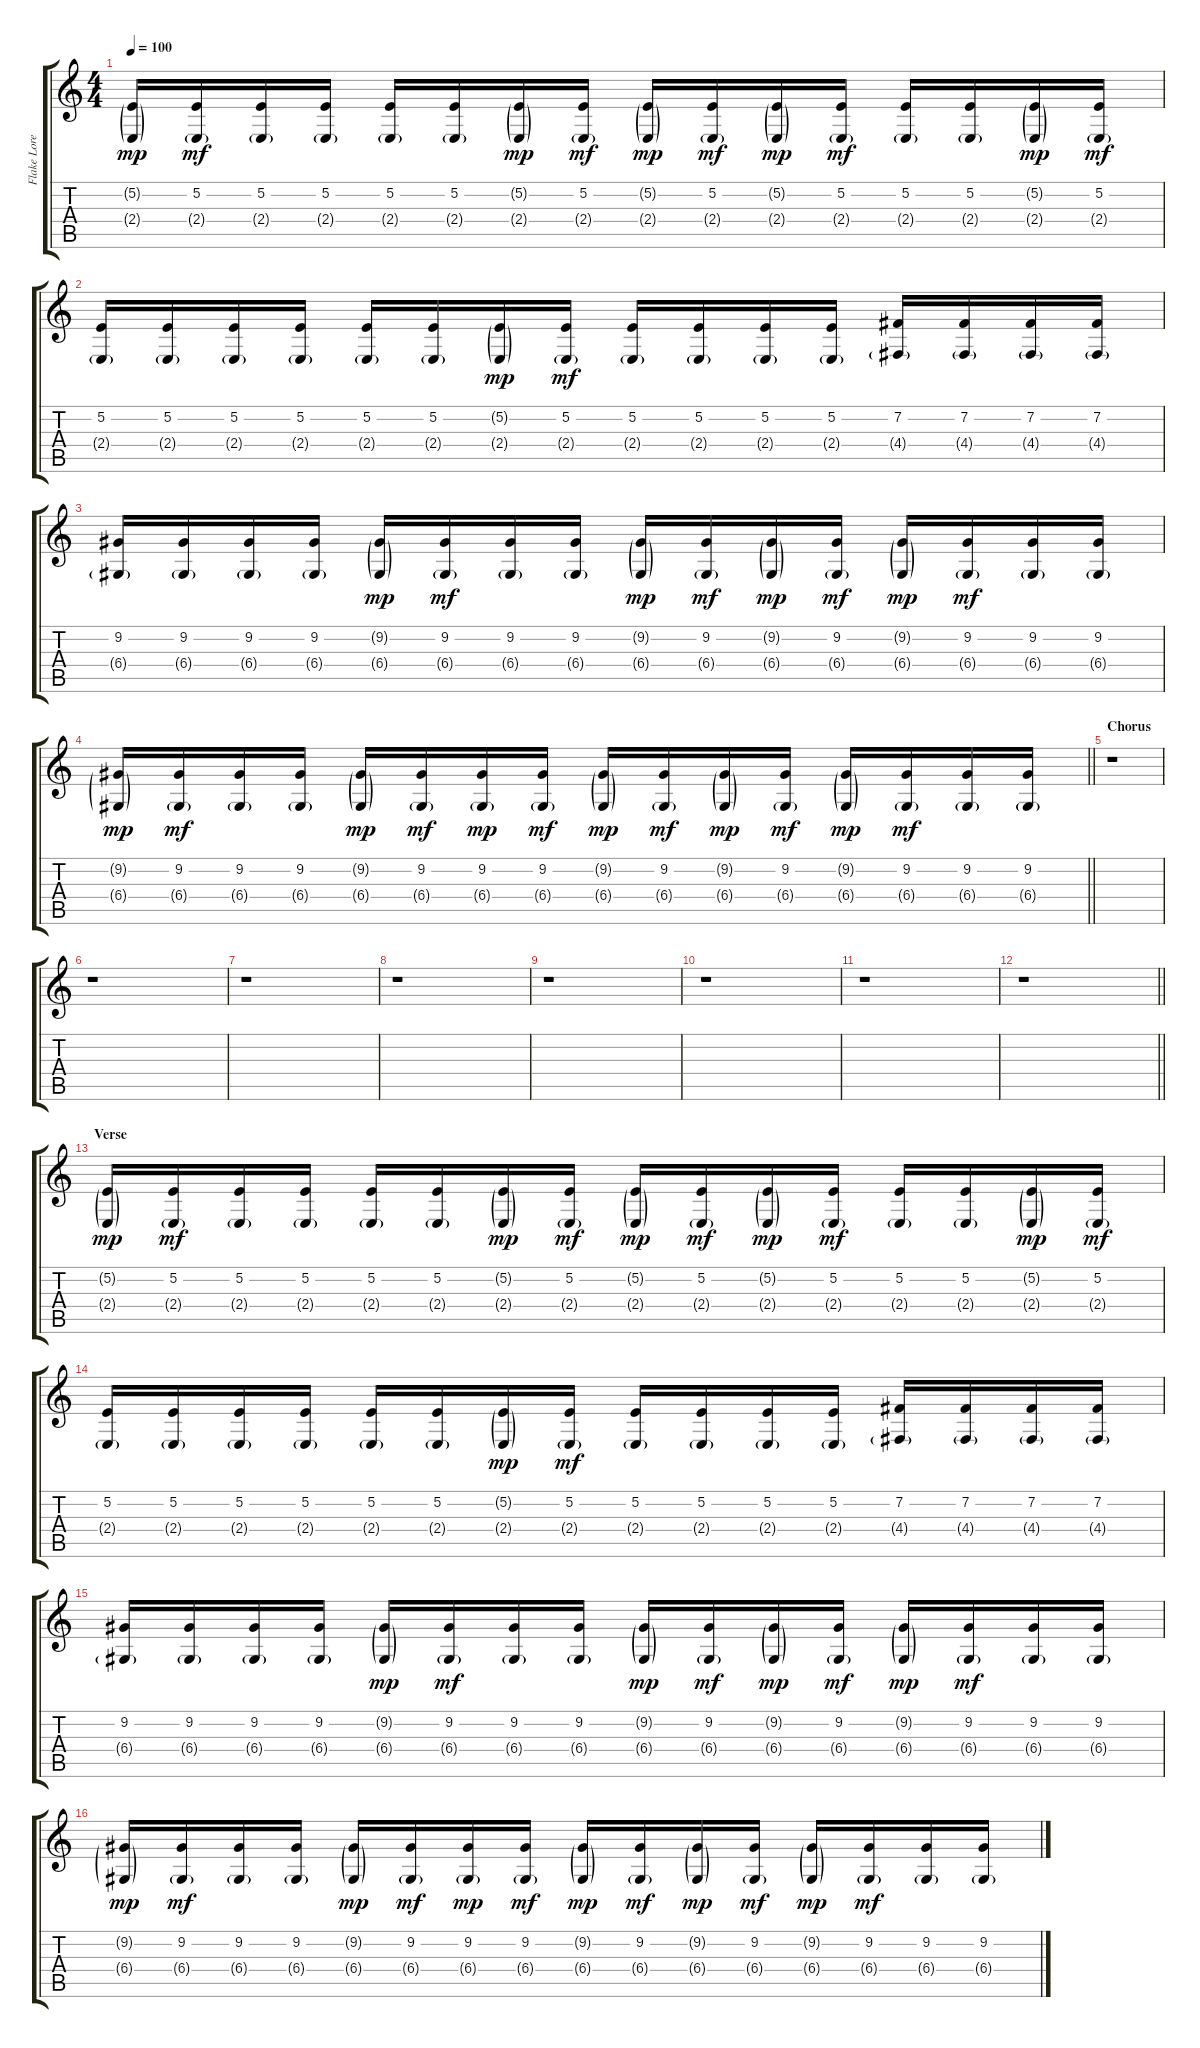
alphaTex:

\track ("Flake Lorenz" "Flake Lore") {instrument pad3polysynth}
\staff {score tabs}
\tuning (E4 B3 G3 D3 A2 D2) {hide}
\ts (4 4)
\tempo 100
\clef g2
\ks c
(5.2{g} 2.4{g}).16{dy mp} (5.2 2.4{g}).16{dy mf} (5.2 2.4{g}).16 (5.2 2.4{g}).16 (5.2 2.4{g}).16 (5.2 2.4{g}).16 (5.2{g} 2.4{g}).16{dy mp} (5.2 2.4{g}).16{dy mf} (5.2{g} 2.4{g}).16{dy mp volume 10} (5.2 2.4{g}).16{dy mf} (5.2{g} 2.4{g}).16{dy mp} (5.2 2.4{g}).16{dy mf} (5.2 2.4{g}).16 (5.2 2.4{g}).16 (5.2{g} 2.4{g}).16{dy mp} (5.2 2.4{g}).16{dy mf} |
(5.2 2.4{g}).16 (5.2 2.4{g}).16 (5.2 2.4{g}).16 (5.2 2.4{g}).16 (5.2 2.4{g}).16 (5.2 2.4{g}).16 (5.2{g} 2.4{g}).16{dy mp} (5.2 2.4{g}).16{dy mf} (5.2 2.4{g}).16 (5.2 2.4{g}).16 (5.2 2.4{g}).16 (5.2 2.4{g}).16 (7.2 4.4{g}).16 (7.2 4.4{g}).16 (7.2 4.4{g}).16 (7.2 4.4{g}).16 |
(9.2 6.4{g}).16{volume 14} (9.2 6.4{g}).16 (9.2 6.4{g}).16 (9.2 6.4{g}).16 (9.2{g} 6.4{g}).16{dy mp} (9.2 6.4{g}).16{dy mf} (9.2 6.4{g}).16 (9.2 6.4{g}).16 (9.2{g} 6.4{g}).16{dy mp} (9.2 6.4{g}).16{dy mf} (9.2{g} 6.4{g}).16{dy mp} (9.2 6.4{g}).16{dy mf} (9.2{g} 6.4{g}).16{dy mp} (9.2 6.4{g}).16{dy mf} (9.2 6.4{g}).16 (9.2 6.4{g}).16 |
\barLineRight lightlight
(9.2{g} 6.4{g}).16{dy mp volume 0} (9.2 6.4{g}).16{dy mf} (9.2 6.4{g}).16 (9.2 6.4{g}).16 (9.2{g} 6.4{g}).16{dy mp} (9.2 6.4{g}).16{dy mf} (9.2 6.4{g}).16{dy mp} (9.2 6.4{g}).16{dy mf} (9.2{g} 6.4{g}).16{dy mp} (9.2 6.4{g}).16{dy mf} (9.2{g} 6.4{g}).16{dy mp} (9.2 6.4{g}).16{dy mf} (9.2{g} 6.4{g}).16{dy mp} (9.2 6.4{g}).16{dy mf} (9.2 6.4{g}).16 (9.2 6.4{g}).16 |
\section ("" "Chorus")
r.1 |
r.1 |
r.1 |
r.1 |
r.1 |
r.1 |
r.1 |
\barLineRight lightlight
r.1 |
\section ("" "Verse")
(5.2{g} 2.4{g}).16{dy mp volume 14} (5.2 2.4{g}).16{dy mf} (5.2 2.4{g}).16 (5.2 2.4{g}).16 (5.2 2.4{g}).16 (5.2 2.4{g}).16 (5.2{g} 2.4{g}).16{dy mp} (5.2 2.4{g}).16{dy mf} (5.2{g} 2.4{g}).16{dy mp volume 6} (5.2 2.4{g}).16{dy mf} (5.2{g} 2.4{g}).16{dy mp} (5.2 2.4{g}).16{dy mf} (5.2 2.4{g}).16 (5.2 2.4{g}).16 (5.2{g} 2.4{g}).16{dy mp} (5.2 2.4{g}).16{dy mf} |
(5.2 2.4{g}).16 (5.2 2.4{g}).16 (5.2 2.4{g}).16 (5.2 2.4{g}).16 (5.2 2.4{g}).16 (5.2 2.4{g}).16 (5.2{g} 2.4{g}).16{dy mp} (5.2 2.4{g}).16{dy mf} (5.2 2.4{g}).16 (5.2 2.4{g}).16 (5.2 2.4{g}).16 (5.2 2.4{g}).16 (7.2 4.4{g}).16 (7.2 4.4{g}).16 (7.2 4.4{g}).16 (7.2 4.4{g}).16 |
(9.2 6.4{g}).16{volume 14} (9.2 6.4{g}).16 (9.2 6.4{g}).16 (9.2 6.4{g}).16 (9.2{g} 6.4{g}).16{dy mp} (9.2 6.4{g}).16{dy mf} (9.2 6.4{g}).16 (9.2 6.4{g}).16 (9.2{g} 6.4{g}).16{dy mp} (9.2 6.4{g}).16{dy mf} (9.2{g} 6.4{g}).16{dy mp} (9.2 6.4{g}).16{dy mf} (9.2{g} 6.4{g}).16{dy mp} (9.2 6.4{g}).16{dy mf} (9.2 6.4{g}).16 (9.2 6.4{g}).16 |
(9.2{g} 6.4{g}).16{dy mp} (9.2 6.4{g}).16{dy mf} (9.2 6.4{g}).16 (9.2 6.4{g}).16 (9.2{g} 6.4{g}).16{dy mp} (9.2 6.4{g}).16{dy mf} (9.2 6.4{g}).16{dy mp} (9.2 6.4{g}).16{dy mf} (9.2{g} 6.4{g}).16{dy mp} (9.2 6.4{g}).16{dy mf} (9.2{g} 6.4{g}).16{dy mp} (9.2 6.4{g}).16{dy mf} (9.2{g} 6.4{g}).16{dy mp} (9.2 6.4{g}).16{dy mf} (9.2 6.4{g}).16 (9.2 6.4{g}).16
